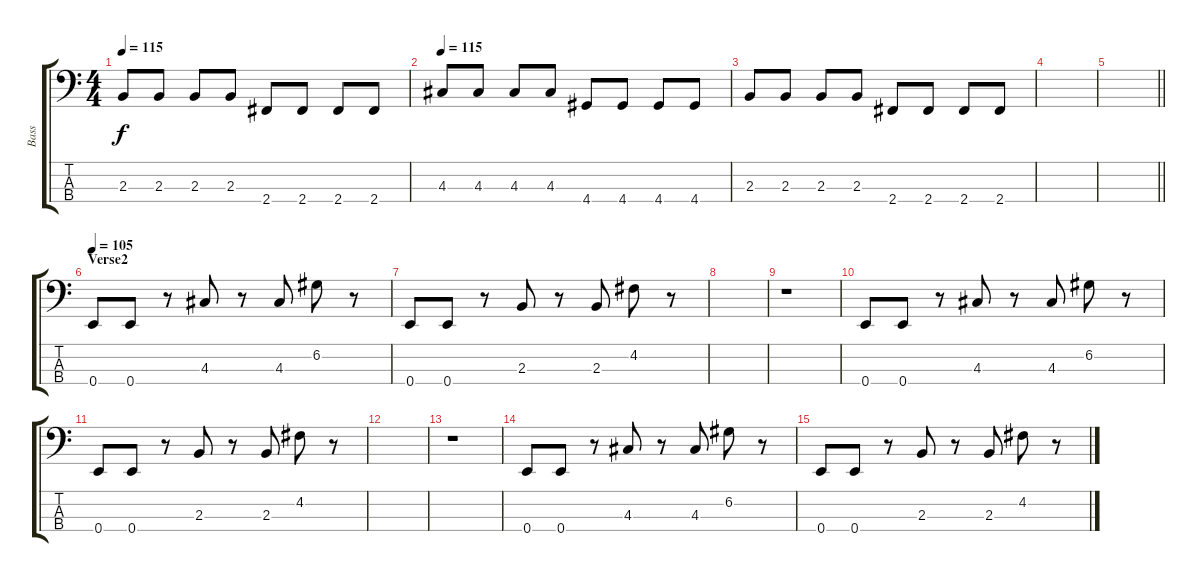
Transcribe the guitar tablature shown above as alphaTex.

\track ("Bass" "Bass") {instrument electricbassfinger}
\staff {score tabs}
\tuning (G2 D2 A1 E1) {hide}
\ts (4 4)
\tempo 115
\clef f4
\ks c
2.3.8{dy f} 2.3.8 2.3.8 2.3.8 2.4.8 2.4.8 2.4.8 2.4.8 |
\tempo 115
4.3.8 4.3.8 4.3.8 4.3.8 4.4.8 4.4.8 4.4.8 4.4.8 |
2.3.8 2.3.8 2.3.8 2.3.8 2.4.8 2.4.8 2.4.8 2.4.8 |
|
\barLineRight lightlight
|
\section ("" "Verse2")
\tempo 105
0.4.8 0.4.8 r.8 4.3.8 r.8 4.3.8 6.2.8 r.8 |
0.4.8 0.4.8 r.8 2.3.8 r.8 2.3.8 4.2.8 r.8 |
|
r.1 |
0.4.8 0.4.8 r.8 4.3.8 r.8 4.3.8 6.2.8 r.8 |
0.4.8 0.4.8 r.8 2.3.8 r.8 2.3.8 4.2.8 r.8 |
|
r.1 |
0.4.8 0.4.8 r.8 4.3.8 r.8 4.3.8 6.2.8 r.8 |
0.4.8 0.4.8 r.8 2.3.8 r.8 2.3.8 4.2.8 r.8
